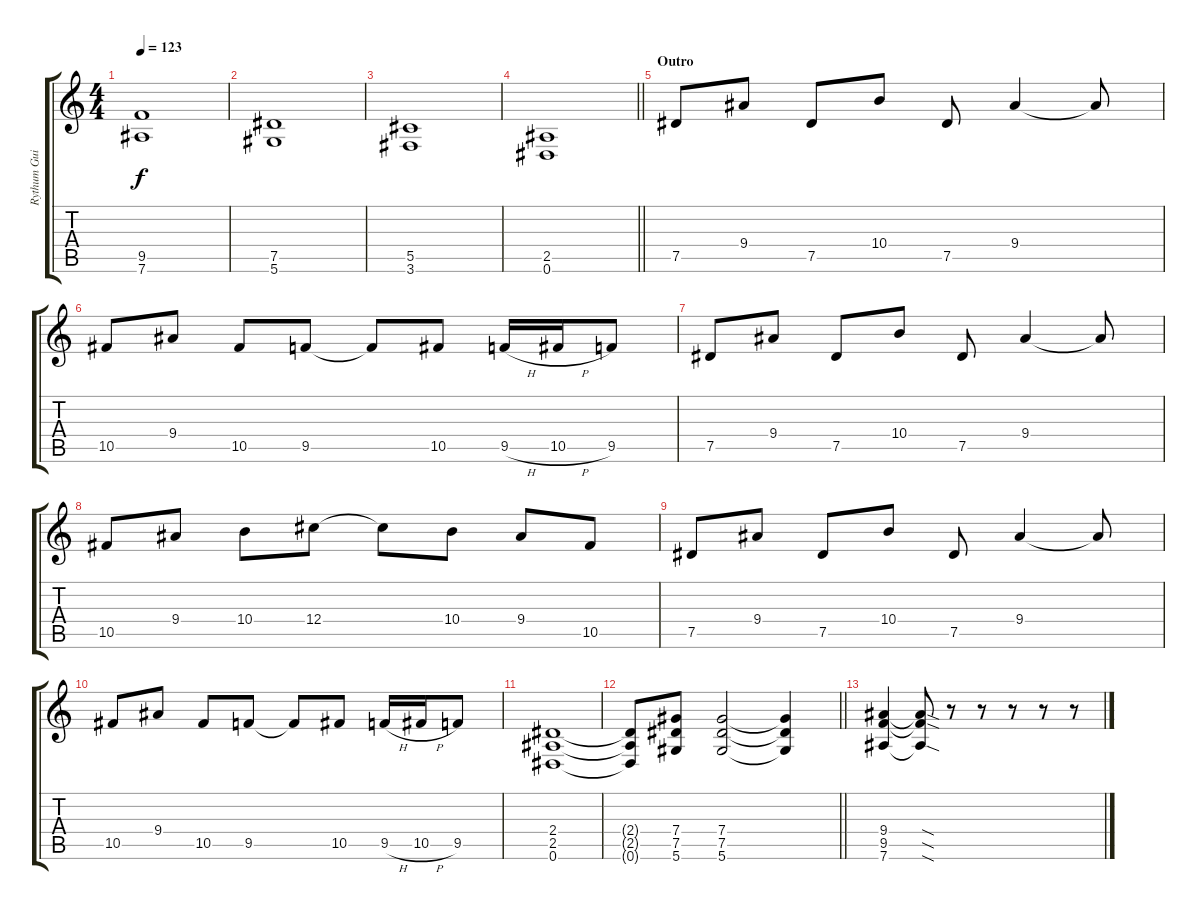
\track ("Rythum Guitar" "Rythum Gui") {instrument distortionguitar}
\staff {score tabs}
\tuning (Eb4 Bb3 Gb3 Db3 Ab2 Eb2) {hide}
\ts (4 4)
\tempo 123
\clef g2
\ks c
(9.5 7.6).1{dy f} |
(7.5 5.6).1 |
(5.5 3.6).1 |
\barLineRight lightlight
(2.5 0.6).1 |
\section ("" "Outro")
7.5.8 9.4.8 7.5.8 10.4.8 7.5.8 9.4.4 9.4{t}.8 |
10.5.8 9.4.8 10.5.8 9.5.8 9.5{t}.8 10.5.8 9.5{h}.16 10.5{h}.16 9.5.8 |
7.5.8 9.4.8 7.5.8 10.4.8 7.5.8 9.4.4 9.4{t}.8 |
10.5.8 9.4.8 10.4.8 12.4.8 12.4{t}.8 10.4.8 9.4.8 10.5.8 |
7.5.8 9.4.8 7.5.8 10.4.8 7.5.8 9.4.4 9.4{t}.8 |
10.5.8 9.4.8 10.5.8 9.5.8 9.5{t}.8 10.5.8 9.5{h}.16 10.5{h}.16 9.5.8 |
(2.4 2.5 0.6).1 |
\barLineRight lightlight
(2.4{t} 2.5{t} 0.6{t}).8 (7.4 7.5 5.6).8 (7.4 7.5 5.6).2 (7.4{t} 7.5{t} 5.6{t}).4 |
(9.4 9.5 7.6).4 (9.4{sod t} 9.5{sod t} 7.6{sod t}).8 r.8 r.8 r.8 r.8 r.8
